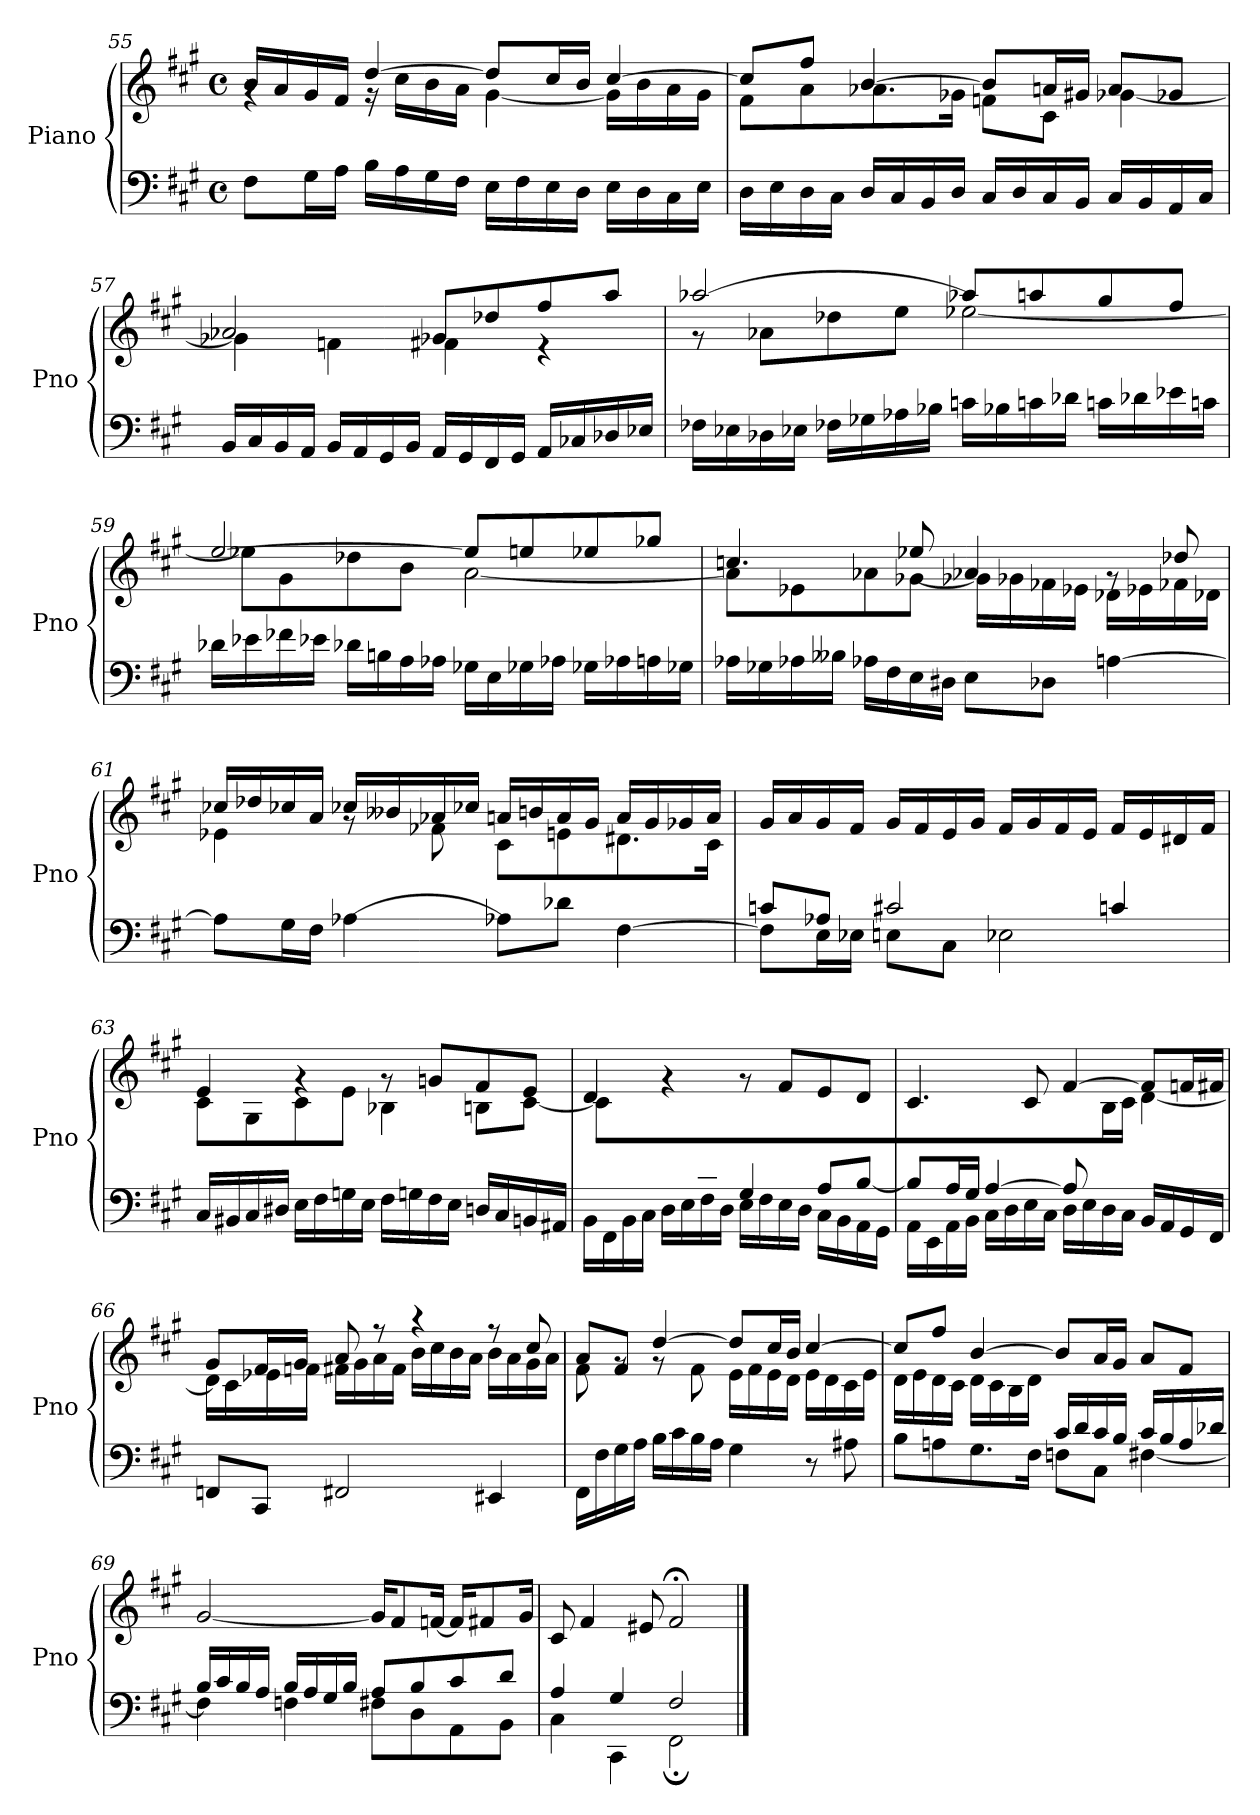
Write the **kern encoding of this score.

**kern	**kern
*part1	*part1
*staff2	*staff1
*I"Piano	*
*I'Pno	*
!!LO:LB:g=z
*clefF4	*clefG2
*k[f#c#g#]	*k[f#c#g#]
*M4/4	*M4/4
*met(c)	*met(c)
=55	=55
*	*^
8F#\L	16b/LL	4rg
.	16a/	.
16G#\L	16g#/	.
16A\JJ	16f#/JJ	.
16B\LL	[4dd/	16r
16A\	.	16cc#\LL
16G#\	.	16b\
16F#\JJ	.	16a\JJ
16E\LL	8dd/L]	[4g#\
16F#\	.	.
16E\	16cc#/L	.
16D\JJ	16b/JJ	.
16E\LL	[4cc#/	16g#\LL]
16D\	.	16b\
16C#\	.	16a\
16E\JJ	.	16g#\JJ
=56	=56	=56
16D\LL	8cc#/L]	8f#\L
16E\	.	.
16D\	8ff#/J	8a\
16C#\JJ	.	.
16D/LL	[4b/	8.a-Xi\
16C#/	.	.
16BB/	.	.
16D/JJ	.	16g-Xi\Jk
16C#/LL	8b/L]	8fni\L
16D/	.	.
16C#/	16a/L	8c#\J
16BB/JJ	16g#/JJ	.
16C#/LL	8a/L	[4g-Xi\
16BB/	.	.
16AA/	8g-Xi/J	.
16C#/JJ	.	.
=57	=57	=57
16BB/LL	2a-Xi/	4g-Xj\]
16C#/	.	.
16BB/	.	.
16AA/JJ	.	.
16BB/LL	.	4fni\
16AA/	.	.
16GG#/	.	.
16BB/JJ	.	.
16AA/LL	8g-Xi/L	4f#\
16GG#Z/	.	.
16FF#/	8dd-Xi/	.
16GG#Z/JJ	.	.
16AA/LL	8ff#/	4r
16C-Xi/	.	.
16D-Xi/	8aa/J	.
16E-Xi/JJ	.	.
!!LO:LB:g=z	!!
=58	=58	=58
16F-Xj\LL	[2aa-Xi/	8r
16E-Xi\	.	.
16D-Xi\	.	8a-Xi\L
16E-Xi\JJ	.	.
16F-Xi\LL	.	8dd-Xi\
16G-Xi\	.	.
16A-Xi\	.	8ee\J
16B-Xi\JJ	.	.
16cni\LL	8aa-Xi/L]	[2ee-Xi\
16B-Xi\	.	.
16cni\	8aa/	.
16d-Xi\JJ	.	.
16cni\LL	8gg#/	.
16d-Xi\	.	.
16e-Xi\	8ff#/J	.
16cni\JJ	.	.
=59	=59	=59
16d-Xi\LL	[2ee/	8ee-Xi\L]
16e-Xi\	.	.
16f-Xj\	.	8g#\
16e-Xi\JJ	.	.
16d-Xi\LL	.	8dd-Xi\
16Bn\	.	.
16A\	.	8b\J
16A-Xi\JJ	.	.
16G-Xi\LL	8ee/L]	[2a\
16E\	.	.
16G-Xi\	8ee/	.
16A-Xi\JJ	.	.
16G-Xi\LL	8ee-Xi/	.
16A-Xi\	.	.
16A\	8gg-Xi/J	.
16G-Xi\JJ	.	.
=60	=60	=60
16A-Xi\LL	4.ccni/	8a\L]
16G-Xi\	.	.
16A-Xi\	.	8e-Xi\
16B--Xj\JJ	.	.
16A-Xi\LL	.	8a-Xi\
16F#\	.	.
16E\	8ee-Xi/	[8g-Xi\J
16D#XZ\JJ	.	.
8E\L	4a-Xi/	16g-Xi\LL]
.	.	16g-Xi\
8D-Xi\J	.	16f-Xi\
.	.	16e-Xi\JJ
[4A\	8rg	16d-Xi\LL
.	.	16e-Xi\
.	8dd-Xi/	16f-Xi\
.	.	16d-Xi\JJ
!!LO:PB:g=z	!!
=61	=61	=61
8A\L]	16cc-Xi/LL	4e-Xi\
.	16dd-Xi/	.
16G#Z\L	16cc-Xi/	.
16F#\JJ	16a/JJ	.
[4A-Xi\	16cc-Xi/LL	8rg
.	16b--Xj/	.
.	16a-Xi/	8f-Xi\
.	16cc-Xi/JJ	.
8A-Xi\L]	16a/LL	8c#\L
.	16b/	.
8d-Xi\J	16a/	8e\
.	16g#/JJ	.
[4F#\	16a/LL	8.d#X\
.	16g#/	.
.	16g-Xi/	.
.	16a/JJ	16c#\Jk
*	*v	*v
=62	=62
*^	*
8cni/L	8F#\L]	16g#/LL
.	.	16a/
8A-Xi/J	16E\L	16g#/
.	16E-Xi\JJ	16f#/JJ
2c#/	8E\L	16g#/LL
.	.	16f#/
.	8C#\J	16e/
.	.	16g#/JJ
.	2E-Xi\	16f#/LL
.	.	16g#/
.	.	16f#/
.	.	16e/JJ
4cni/	.	16f#/LL
.	.	16e/
.	.	16d#X/
.	.	16f#/JJ
*v	*v	*
=63	=63
*	*^
16C#/LL	4e/	8c#\L
16BB#XZ/	.	.
16C#/	.	8G#\
16D#XZ/JJ	.	.
16E\LL	4rg	8c#\
16F#\	.	.
16Gn\	.	8e\J
16E\JJ	.	.
16F#\LL	8rg	4B-Xi\
16Gn\	.	.
16F#\	8gn/L	.
16E\JJ	.	.
16Dn/LL	8f#/	8B\L
16C#/	.	.
16BBn/	8e/J	[8c#\J
16AA#XZ/JJ	.	.
!!LO:LB:g=z
=64	=64	=64
*^	*	*^
*	*^	*	*	*
8ryy	16BB\LL	2ryy	4d/	8c#\L]	2ryy
.	16FF#\	.	.	.	.
8F#/	16BB\	.	.	4.ryy	.
.	16C#\JJ	.	.	.	.
8B/	16D\LL	.	4rg	.	.
.	16E\	.	.	.	.
8d/J	16F#\	.	.	.	.
.	16D\JJ	.	.	.	.
2ryy	4G#/	16E\LL	8rg	2ryy	2ryy
.	.	16F#\	.	.	.
.	.	16E\	8f#/L	.	.
.	.	16D\JJ	.	.	.
.	8A/L	16C#\LL	8e/	.	.
.	.	16BB\	.	.	.
.	[8B/J	16AA\	8d/J	.	.
.	.	16GG#\JJ	.	.	.
=65	=65	=65	=65	=65	=65
4ryy	8B/L]	16AA\LL	4.c#/	4ryy	4ryy
.	.	16EE\	.	.	.
.	16A/L	16AA\	.	.	.
.	16G#/JJ	16BB\JJ	.	.	.
[4A/	16C#\LL	2.ryy	.	4.ryy	2.ryy
.	16D\	.	.	.	.
.	16E\	.	8c#/	.	.
.	16C#\JJ	.	.	.	.
8A/L]	16D\LL	.	[4f#/	.	.
.	16E\	.	.	.	.
4.ryy	16D\	.	.	16B\L	.
.	16C#\JJ	.	.	16c#\JJ	.
.	16BB/LL	.	8f#/L]	[4d\	.
.	16AA/	.	.	.	.
.	16GG#/	.	16fni/L	.	.
.	16FF#/JJ	.	16f#/JJ	.	.
*v	*v	*v	*	*	*
*	*	*v	*v
=66	=66	=66
8FFni/L	8g#/L	16d\LL]
.	.	16c#\
8CC#/J	16f#/L	16e-Xi\
.	16g#/JJ	16fni\JJ
2FF#/	8a/	16f#\LL
.	.	16g#\
.	8r	16a\
.	.	16f#\JJ
.	4r	16b\LL
.	.	16cc#\
.	.	16b\
.	.	16a\JJ
4EE#XZ/	8r	16b\LL
.	.	16a\
.	8cc#/	16g#\
.	.	16a\JJ
!!LO:LB:g=z	!!
=67	=67	=67
16FF#\LL	8a/L	8f#\
16F#\	.	.
16G#\	8f#/J	8rg
16A\JJ	.	.
16B\LL	[4dd/	8rg
16c#\	.	.
16B\	.	8f#\
16A\JJ	.	.
4G#\	8dd/L]	16e\LL
.	.	16f#\
.	16cc#/L	16e\
.	16b/JJ	16d\JJ
8r	[4cc#/	16e\LL
.	.	16d\
8A#XZ\	.	16c#\
.	.	16e\JJ
=68	=68	=68
*^	*	*
2ryy	8B\L	8cc#/L]	16d\LL
.	.	.	16e\
.	8An\	8ff#/J	16d\
.	.	.	16c#\JJ
.	8.G#\	[4b/	16d\LL
.	.	.	16c#\
.	.	.	16B\
.	16F#\Jk	.	16d\JJ
16c#/LL	8Fni\L	8b/L]	2ryy
16d/	.	.	.
16c#/	8C#\J	16a/L	.
16B/JJ	.	16g#/JJ	.
16c#/LL	[4F#\	8a/L	.
16B/	.	.	.
16A/	.	8f#/J	.
16d-Xi/JJ	.	.	.
*	*	*v	*v
=69	=69	=69
16B/LL	4F#\]	[2g#/
16c#/	.	.
16B/	.	.
16A/JJ	.	.
16B/LL	4Fni\	.
16A/	.	.
16G#/	.	.
16B/JJ	.	.
8A/L	8F#\L	16g#/KL]
.	.	8f#/
8B/	8D\	.
.	.	[16fni/Jk
8c#/	8AA\	16fni/KL]
.	.	8f#/
8d/J	8BB\J	.
.	.	16g#/Jk
=70	=70	=70
4A/	4C#\	8c#/
.	.	4f#/
4G#/	4CC#\	.
.	.	8e#XZ/
2F#/	2FF#;\	2f#;</
*v	*v	*
==	==
*-	*-
